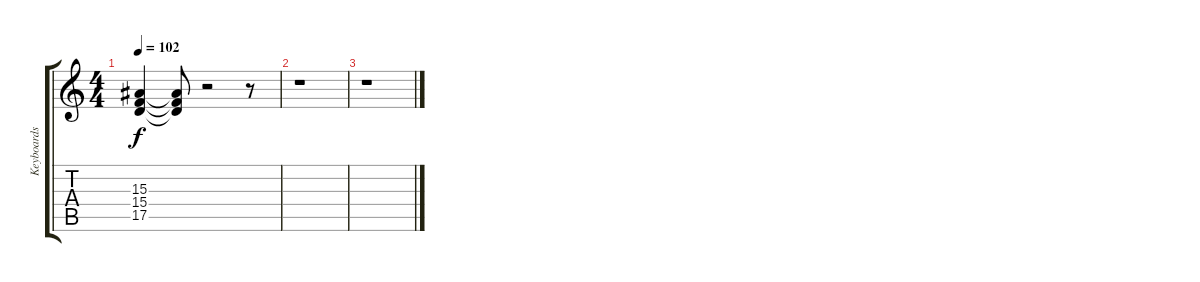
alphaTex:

\track ("Keyboards" "Keyboards") {instrument rockorgan}
\staff {score tabs}
\tuning (E4 B3 G3 D3 A2 E2) {hide}
\ts (4 4)
\tempo 102
\clef g2
\ks c
(15.3{t} 15.4{t} 17.5{t}).4{dy f} (15.3{t} 15.4{t} 17.5{t}).8 r.2 r.8 |
r.1 |
r.1
